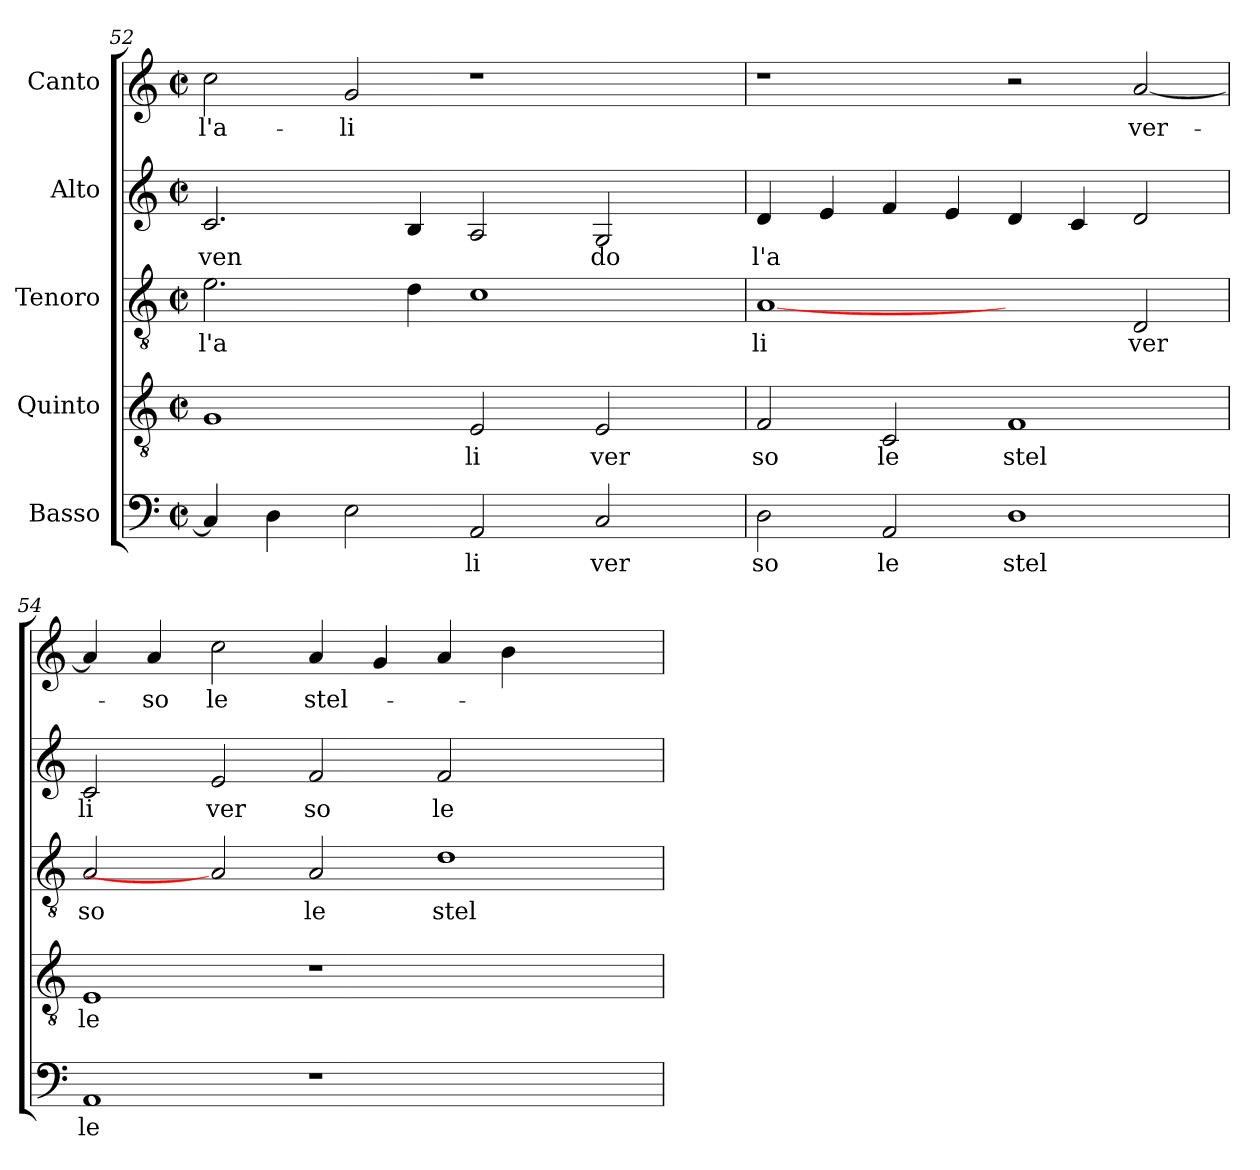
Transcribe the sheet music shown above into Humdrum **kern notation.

**kern	**text	**kern	**text	**kern	**text	**kern	**text	**kern	**text
*part5	*part5	*part4	*part4	*part3	*part3	*part2	*part2	*part1	*part1
*staff5	*staff5	*staff4	*staff4	*staff3	*staff3	*staff2	*staff2	*staff1	*staff1
*I"Basso	*	*I"Quinto	*	*I"Tenoro	*	*I"Alto	*	*I"Canto	*
!!LO:PB:g=z
*clefF4	*	*clefGv2	*	*clefGv2	*	*clefG2	*	*clefG2	*
*k[]	*	*	*	*k[]	*	*	*	*	*
*C:	*	*	*	*C:	*	*	*	*	*
*M2/2	*	*M2/2	*	*M2/2	*	*M2/2	*	*M2/2	*
*met(c|)	*	*met(c|)	*	*met(c|)	*	*met(c|)	*	*met(c|)	*
=52	=52	=52	=52	=52	=52	=52	=52	=52	=52
!	!	!	!	!	!LO:LY:b:cj	!	!LO:LY:b	!	!LO:LY:b:cj
*^	*	*	*	*	*	*	*	*	*
4C/]	4ryy	.	1G	.	2.e\	l'a	2.c/	ven	2cc\	l'a-
4D\	32.ryy	.	.	.	.	.	.	.	.	.
.	1ryy	.	.	.	.	.	.	.	.	.
!	!	!	!	!	!	!	!	!	!	!LO:LY:b:cj
2E\	.	.	.	.	.	.	.	.	2g/	-li
.	.	.	.	.	4d\	.	4B/	.	.	.
!	!	!LO:LY:b:cj	!	!LO:LY:b:cj	!	!	!	!	!	!
2AA/	.	li	2E/	-li	1c	.	2A/	.	1r	.
.	2ryy	.	.	.	.	.	.	.	.	.
!	!	!LO:LY:b:cj	!	!LO:LY:b:cj	!	!	!	!LO:LY:b:cj	!	!
2C/	.	ver	2E/	ver	.	.	2G/	do	.	.
.	8ryy	.	.	.	.	.	.	.	.	.
.	16ryy	.	.	.	.	.	.	.	.	.
.	64ryy	.	.	.	.	.	.	.	.	.
=53	=53	=53	=53	=53	=53	=53	=53	=53	=53	=53
!	!	!LO:LY:b:cj	!	!LO:LY:b:cj	!	!LO:LY:b:cj	!	!LO:LY:b:cj	!	!
*v	*v	*	*	*	*	*	*	*	*	*
2D\	so	2F/	so	[1A	li	4d/	l'a	1r	.
.	.	.	.	.	.	4e/	.	.	.
!	!LO:LY:b:cj	!	!LO:LY:b:cj	!	!	!	!	!	!
2AA/	le	2C/	le	.	.	4f/	.	.	.
.	.	.	.	.	.	4e/	.	.	.
!	!LO:LY:b:cj	!	!LO:LY:b:cj	!	!	!	!	!	!
1D	stel	1F	stel	2ryy	.	4d/	.	2r	.
.	.	.	.	.	.	4c/	.	.	.
!	!	!	!	!	!LO:LY:b:cj	!	!	!	!LO:LY:b
.	.	.	.	2D/	ver	2d/	.	[<2a/	ver-
=54	=54	=54	=54	=54	=54	=54	=54	=54	=54
!	!LO:LY:b:cj	!	!LO:LY:b:cj	!	!LO:LY:b:cj	!	!LO:LY:b:cj	!	!
1AA	le	1E	le	2A/	so	2c/	li	4a/]	.
!	!	!	!	!	!	!	!	!	!LO:LY:b:cj
.	.	.	.	.	.	.	.	4a/	-so
!	!	!	!	!	!	!	!LO:LY:b:cj	!	!LO:LY:b:cj
.	.	.	.	2A]	.	2e/	ver	2cc\	le
!	!	!	!	!	!LO:LY:b:cj	!	!LO:LY:b:cj	!	!LO:LY:b
1r	.	1r	.	2A/	le	2f/	so	4a/	stel-
.	.	.	.	.	.	.	.	4g/	.
!	!	!	!	!	!LO:LY:b:cj	!	!LO:LY:b:cj	!	!
.	.	.	.	1d	stel	2f/	le	4a/	.
.	.	.	.	.	.	.	.	4b\	.
2ryy	.	2ryy	.	.	.	2ryy	.	2ryy	.
=	=	=	=	=	=	=	=	=	=
*-	*-	*-	*-	*-	*-	*-	*-	*-	*-
